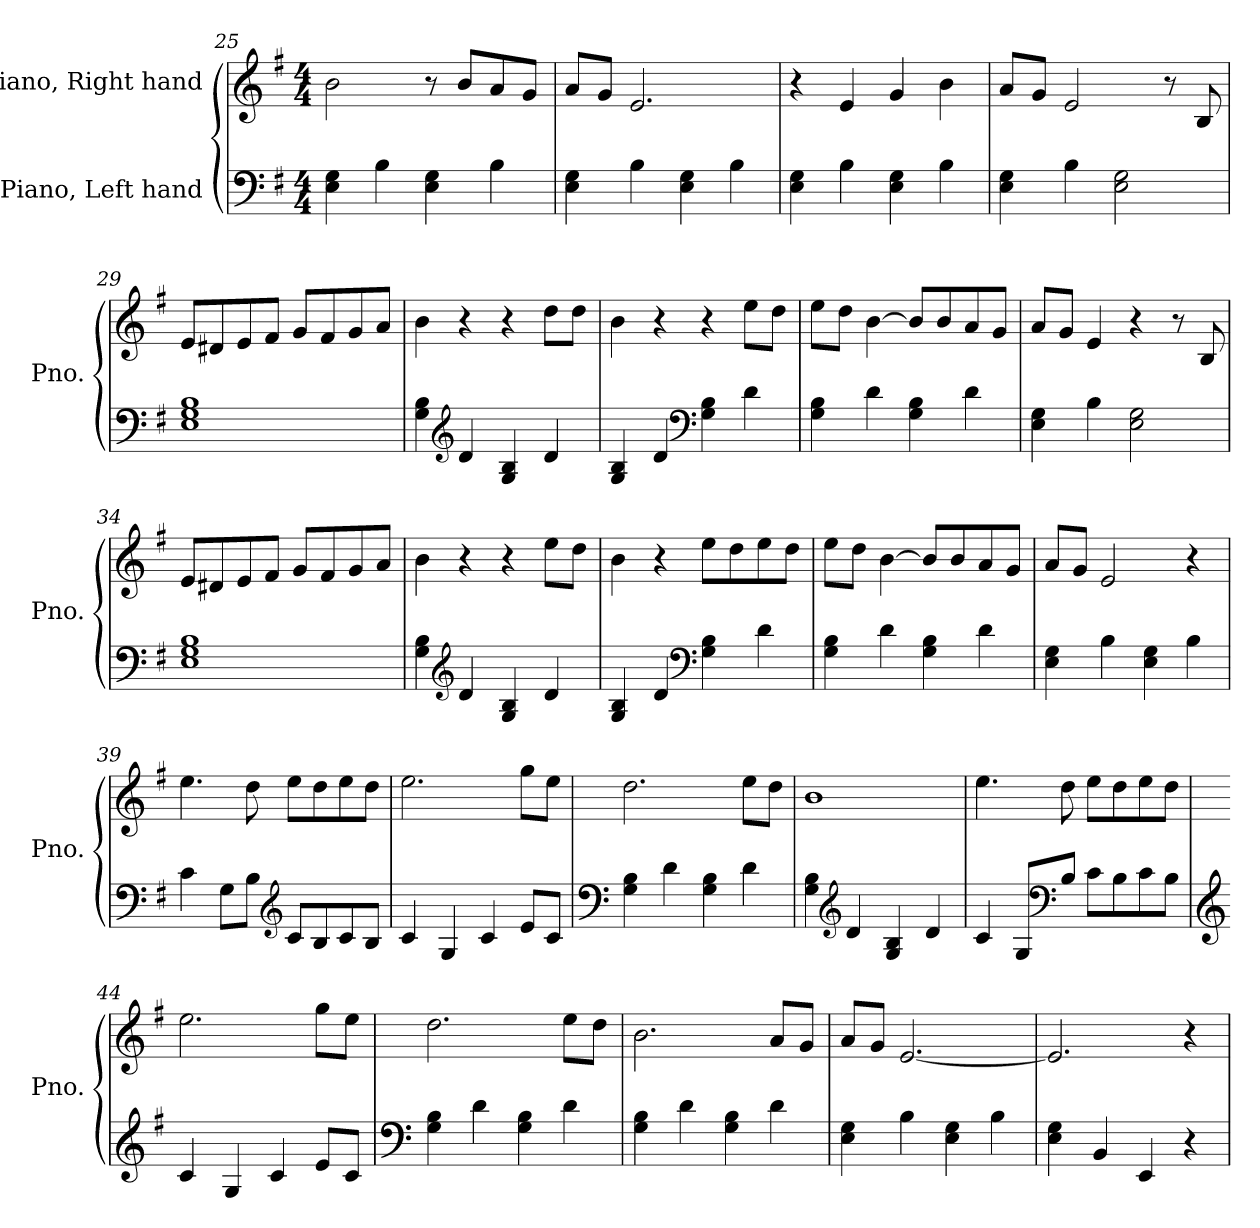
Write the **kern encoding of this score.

**kern	**kern
*part2	*part1
*staff2	*staff1
*I"Piano, Left hand	*I"Piano, Right hand
*I'Pno.	*I'Pno.
*clefF4	*clefG2
*k[f#]	*k[f#]
*M4/4	*M4/4
=25	=25
4E\ 4G\	2b\
4B\	.
4E\ 4G\	8r
.	8b/L
4B\	8a/
.	8g/J
!!LO:LB:g=z
=26	=26
4E\ 4G\	8a/L
.	8g/J
4B\	2.e/
4E\ 4G\	.
4B\	.
=27	=27
4E\ 4G\	4r
4B\	4e/
4E\ 4G\	4g/
4B\	4b\
=28	=28
4E\ 4G\	8a/L
.	8g/J
4B\	2e/
2E\ 2G\	.
.	8r
.	8B/
=29	=29
1E 1G 1B	8e/L
.	8d#X/
.	8e/
.	8f#/J
.	8g/L
.	8f#/
.	8g/
.	8a/J
=30	=30
4G\ 4B\	4b\
*clefG2	*
4d/	4r
4G/ 4B/	4r
4d/	8dd\L
.	8dd\J
=31	=31
4G/ 4B/	4b\
4d/	4r
*clefF4	*
4G\ 4B\	4r
4d\	8ee\L
.	8dd\J
!!LO:PB:g=z
=32	=32
4G\ 4B\	8ee\L
.	8dd\J
4d\	[4b\
4G\ 4B\	8b/L]
.	8b/
4d\	8a/
.	8g/J
=33	=33
4E\ 4G\	8a/L
.	8g/J
4B\	4e/
2E\ 2G\	4r
.	8r
.	8B/
=34	=34
1E 1G 1B	8e/L
.	8d#X/
.	8e/
.	8f#/J
.	8g/L
.	8f#/
.	8g/
.	8a/J
=35	=35
4G\ 4B\	4b\
*clefG2	*
4d/	4r
4G/ 4B/	4r
4d/	8ee\L
.	8dd\J
=36	=36
4G/ 4B/	4b\
4d/	4r
*clefF4	*
4G\ 4B\	8ee\L
.	8dd\
4d\	8ee\
.	8dd\J
!!LO:LB:g=z
=37	=37
4G\ 4B\	8ee\L
.	8dd\J
4d\	[4b\
4G\ 4B\	8b/L]
.	8b/
4d\	8a/
.	8g/J
=38	=38
4E\ 4G\	8a/L
.	8g/J
4B\	2e/
4E\ 4G\	.
4B\	4r
=39	=39
4c\	4.ee\
8G\L	.
8B\J	8dd\
*clefG2	*
8c/L	8ee\L
8B/	8dd\
8c/	8ee\
8B/J	8dd\J
=40	=40
4c/	2.ee\
4G/	.
4c/	.
8e/L	8gg\L
8c/J	8ee\J
=41	=41
*clefF4	*
4G\ 4B\	2.dd\
4d\	.
4G\ 4B\	.
4d\	8ee\L
.	8dd\J
!!LO:LB:g=z
=42	=42
4G\ 4B\	1b
*clefG2	*
4d/	.
4G/ 4B/	.
4d/	.
=43	=43
4c/	4.ee\
8G/L	.
*clefF4	*
8B/J	8dd\
8c\L	8ee\L
8B\	8dd\
8c\	8ee\
8B\J	8dd\J
=44	=44
*clefG2	*
4c/	2.ee\
4G/	.
4c/	.
8e/L	8gg\L
8c/J	8ee\J
=45	=45
*clefF4	*
4G\ 4B\	2.dd\
4d\	.
4G\ 4B\	.
4d\	8ee\L
.	8dd\J
=46	=46
4G\ 4B\	2.b\
4d\	.
4G\ 4B\	.
4d\	8a/L
.	8g/J
=47	=47
4E\ 4G\	8a/L
.	8g/J
4B\	[2.e/
4E\ 4G\	.
4B\	.
!!LO:LB:g=z
=48	=48
4E\ 4G\	2.e/]
4BB/	.
4EE/	.
4r	4r
=	=
*-	*-
